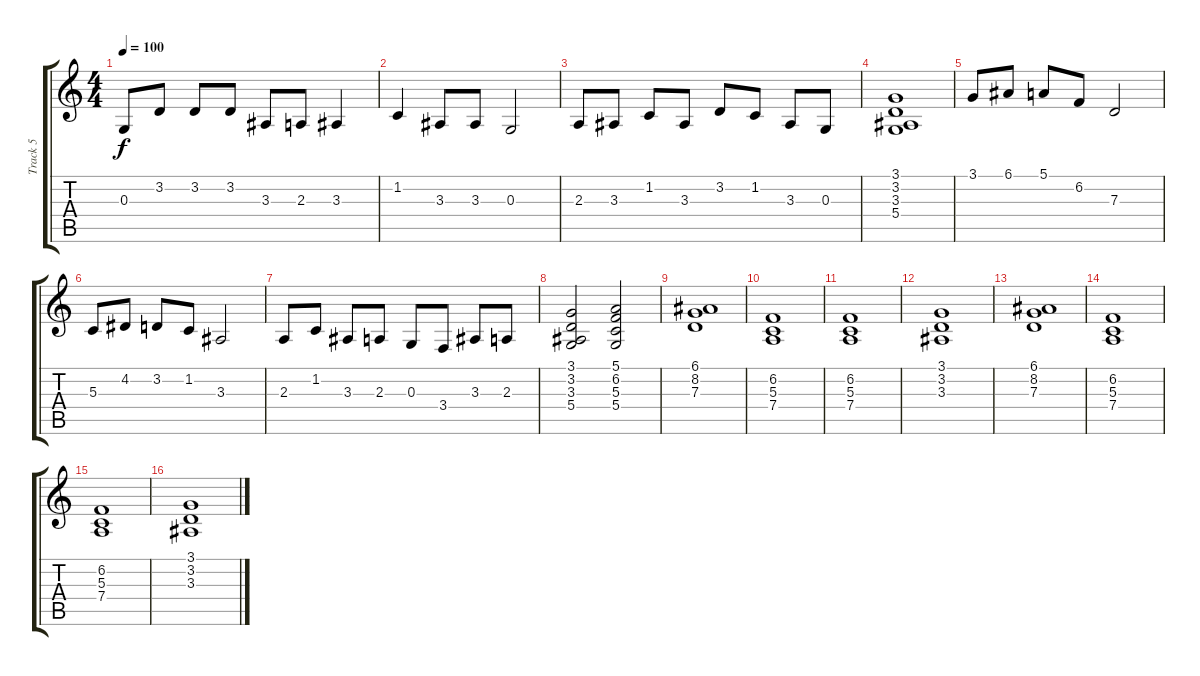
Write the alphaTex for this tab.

\track ("Track 5" "Track 5") {instrument stringensemble1}
\staff {score tabs}
\tuning (E4 B3 G3 D3 A2 E2) {hide}
\ts (4 4)
\tempo 100
\clef g2
\ks c
0.3.8{dy f} 3.2.8 3.2.8 3.2.8 3.3.8 2.3.8 3.3.4 |
1.2.4 3.3.8 3.3.8 0.3.2 |
2.3.8 3.3.8 1.2.8 3.3.8 3.2.8 1.2.8 3.3.8 0.3.8 |
(3.1 3.2 3.3 5.4).1 |
3.1.8 6.1.8 5.1.8 6.2.8 7.3.2 |
5.3.8 4.2.8 3.2.8 1.2.8 3.3.2 |
2.3.8 1.2.8 3.3.8 2.3.8 0.3.8 3.4.8 3.3.8 2.3.8 |
(3.1 3.2 3.3 5.4).2 (5.1 6.2 5.3 5.4).2 |
(6.1 8.2 7.3).1 |
(6.2 5.3 7.4).1 |
(6.2 5.3 7.4).1 |
(3.1 3.2 3.3).1 |
(6.1 8.2 7.3).1 |
(6.2 5.3 7.4).1 |
(6.2 5.3 7.4).1 |
(3.1 3.2 3.3).1
